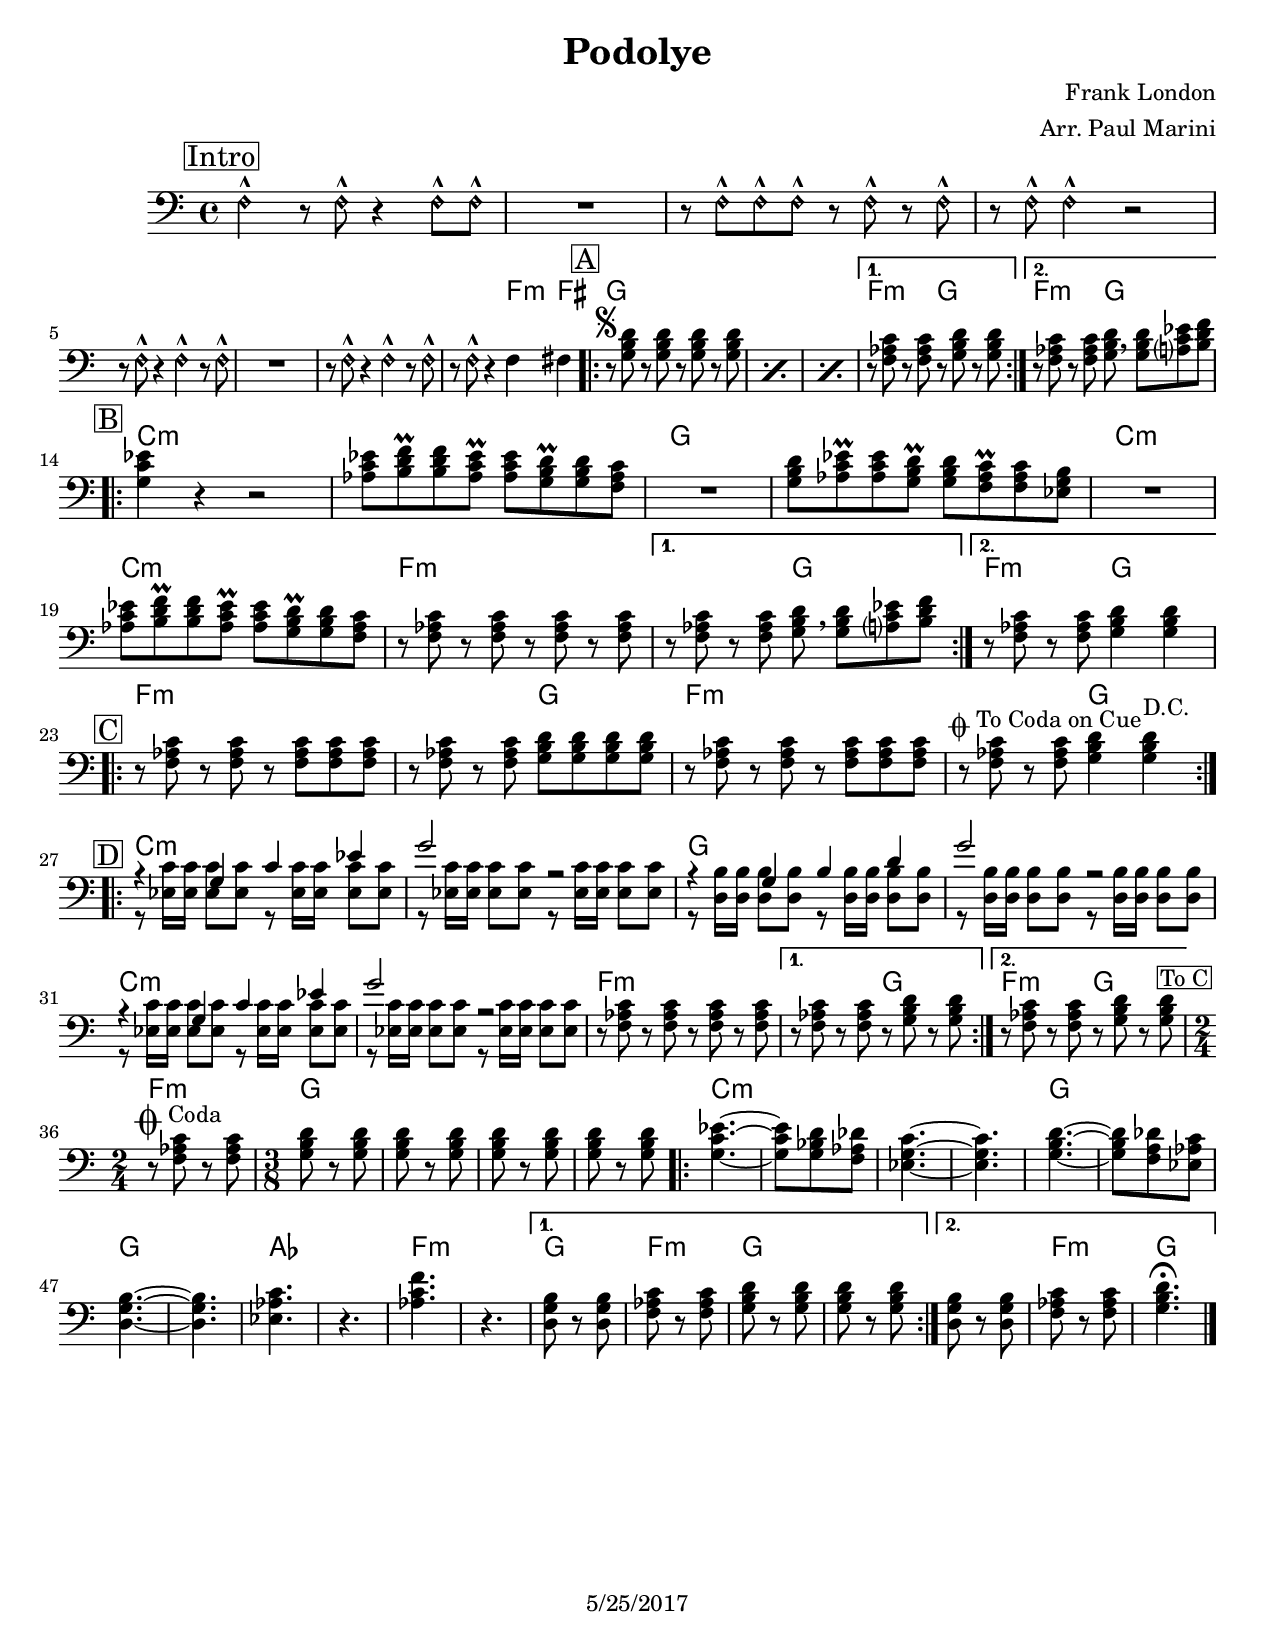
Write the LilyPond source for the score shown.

\version "2.18.2"

\header {
	title = "Podolye"
	composer = "Frank London"
	arranger = "Arr. Paul Marini"
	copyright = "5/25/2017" %date of latest edits
}
\paper {
  #(set-paper-size "letter")
  }


slash = {
	\override NoteHead #'style = #'slash
	\override Stem #'transparent = ##t
}

noslash = {
	\revert NoteHead #'style
	\revert Stem #'transparent
}

test = { \relative c' { \tempo 4 = 80 \set Score.markFormatter = #format-mark-box-letters
	\repeat volta 2 {
	}
}
}

	
melody = { \relative c'' { \set Score.markFormatter = #format-mark-box-letters 

	\mark \markup { \box "Intro" }
	\repeat volta 2 {
		}	

	\mark \markup { \box "A" }
	\repeat volta 2 {
		}
		\alternative {
		}

}
}

midbrass = { \relative c { \set Score.markFormatter = #format-mark-box-letters 

	\mark \markup { \box "Intro" }
	\override NoteHead.style = #'harmonic
	f4-^ r8 f-^ r4 f8-^ f-^ | R1 |
	r8 f-^ f-^ f-^ r f-^ r f-^ | r f-^ f4-^ r2 | \break
	r8 f-^ r4 f-^ r8 f-^ | R1 |
	r8 f-^ r4 f-^ r8 f-^ | r8 f-^   \revert NoteHead.style r4 f fis |

	\mark \markup { \box "A" }
	\repeat volta 2 {
		\repeat percent 3 { r8^\markup { \musicglyph #"scripts.segno" } <g b d> r <g b d> r <g b d> r <g b d> | }
		}
		\alternative {
			{ r8 <f aes c> r <f aes c> r <g b d> r <g b d> | }
			{ r8 <f aes c> r <f aes c> <g b d> \breathe <g b d> <a? c ees> <b d f> | }
		} \break

	\mark \markup { \box "B" }
	\repeat volta 2 {
		<g c ees>4 r r2 | 
		<aes c ees>8 <b d f>\prall <b d f> <aes c ees>\prall 
		<aes c ees> <g b d>\prall <g b d> <f aes c> |
		R1 |
		<g b d>8 <aes c ees>\prall <aes c ees> <g b d>\prall 
		<g b d> <f aes c>\prall <f aes c> <ees g b> |
		R1 |
		<aes c ees>8 <b d f>\prall <b d f> <aes c ees>\prall 
		<aes c ees> <g b d>\prall <g b d> <f aes c> |
		r <f aes c> r <f aes c> r <f aes c> r <f aes c> |
		}
		\alternative {
			{ r8 <f aes c> r <f aes c> <g b d> \breathe <g b d> <a? c ees> <b d f> | }
			{ r8 <f aes c> r <f aes c> <g b d>4 <g b d> | }
		} \break

	\mark \markup { \box "C" }
	\repeat volta 2 {
		r8 <f aes c> r <f aes c> r <f aes c> <f aes c> <f aes c> | 
		r <f aes c> r <f aes c> <g b d> <g b d> <g b d> <g b d> |
		r8 <f aes c> r <f aes c> r <f aes c> <f aes c> <f aes c> | 
		r^\markup { \musicglyph #"scripts.coda" "To Coda on Cue" }<f aes c> r <f aes c> <g b d>4 <g b d>^\markup { "D.C." } |
		} \break

	\mark \markup { \box "D" }
	\repeat volta 2 {
		<<
		\new Voice = "top"
			{ \voiceOne 
				r4 g c ees | g2 r |
				r4 g, b d | g2 r | \break
				r4 g, c ees | g2 r |
			}
		\new Voice = "bottom"
			{ \voiceTwo 
				r8 <ees, c'>16 <ees c'> <ees c'>8 <ees c'> r <ees c'>16 <ees c'> <ees c'>8 <ees c'> |	
				r8 <ees c'>16 <ees c'> <ees c'>8 <ees c'> r <ees c'>16 <ees c'> <ees c'>8 <ees c'> |	
				r8 <d b'>16 <d b'> <d b'>8 <d b'> r <d b'>16 <d b'> <d b'>8 <d b'> |	
				r8 <d b'>16 <d b'> <d b'>8 <d b'> r <d b'>16 <d b'> <d b'>8 <d b'> | \break
				r8 <ees c'>16 <ees c'> <ees c'>8 <ees c'> r <ees c'>16 <ees c'> <ees c'>8 <ees c'> |	
				r8 <ees c'>16 <ees c'> <ees c'>8 <ees c'> r <ees c'>16 <ees c'> <ees c'>8 <ees c'> |	
			}
		>> 

		r <f aes c> r <f aes c> r <f aes c> r <f aes c> |
		}
		\alternative {
			{ r <f aes c> r <f aes c> r <g b d> r <g b d> | }
			{ r <f aes c> r <f aes c> r <g b d> r <g b d>^\markup { \box "To C" } | }
		} \break

	\time 2/4
	r8^\markup { \huge \musicglyph #"scripts.coda" "Coda" } <f aes c> r <f aes c> 
	\time 3/8
	<g b d>8 r <g b d> | <g b d> r <g b d> | <g b d> r <g b d> | <g b d> r <g b d> |
	\repeat volta 2 {
		<g c ees>4.~ | <g c ees>8 <g bes d> <f aes des> | <ees g c>4.~ | <ees g c> | 
		<g b d>4.~ | <g b d>8 <f a des> <ees aes c> | <d g b>4.~ | <d g b> |
		<ees aes c>4. | r | <aes c f> | r |  
		}
		\alternative {
			{ <d, g b>8 r <d g b> | <f aes c> r <f aes c> | <g b d> r <g b d> | <g b d> r <g b d> | }
			{ <d g b>8 r <d g b> | <f aes c> r <f aes c> | <g b d>4.\fermata | }
		} \bar "|."


}
}

		
changes = { \chordmode { 

% Intro
s1 | s | s | s |
s1 | s | s | s2 f4:min fis |
		
% A
g1 | g | g | f2:min g | f2:min g |

% B
c1:min | c:min | g | g |
c:min | c:min | f:min | f2:min g | f:min g |

% C
f1:min | f2:min g | f1:min | f2:min g | 

% D
c1:min | c:min | g | g | 
c1:min | c:min | f:min | f2:min g | f:min g |

% Coda
f2:min | g4. | g | g | g |
c4.:min | c:min | c:min | c:min |
g4. | g | g | g |
aes4. | aes | f:min | f:min |
g4. | f:min | g | g |
g4. | f:min | g |
}
}


\book {
	\score { 
	  <<
	    \new ChordNames {
		\set chordChanges = ##t
		\changes
	    }
	    \new Staff { \clef bass 
		\midbrass
	    }
	  >>
	}
%	%Form
%	\markup { \box \column {
%	\line { " " }
%	\line { \bold " Form: " }
%	\line { " " }
%	}}
}
%{
\book {
	\score {
	  <<
		\new Staff {
		  \set Staff.midiInstrument = #"trumpet" \unfoldRepeats
			\melody
		}
		\new Staff {
		  \set Staff.midiInstrument = #"trumpet" \unfoldRepeats
			\midbrass
		}
	  >>
		\midi { }
	}
}
\book {
	\score {
	  <<
		\new Staff {
		  \set Staff.midiInstrument = #"trumpet" \unfoldRepeats
			\test
		}
	  >>
		\midi { }
	}
}
%}
